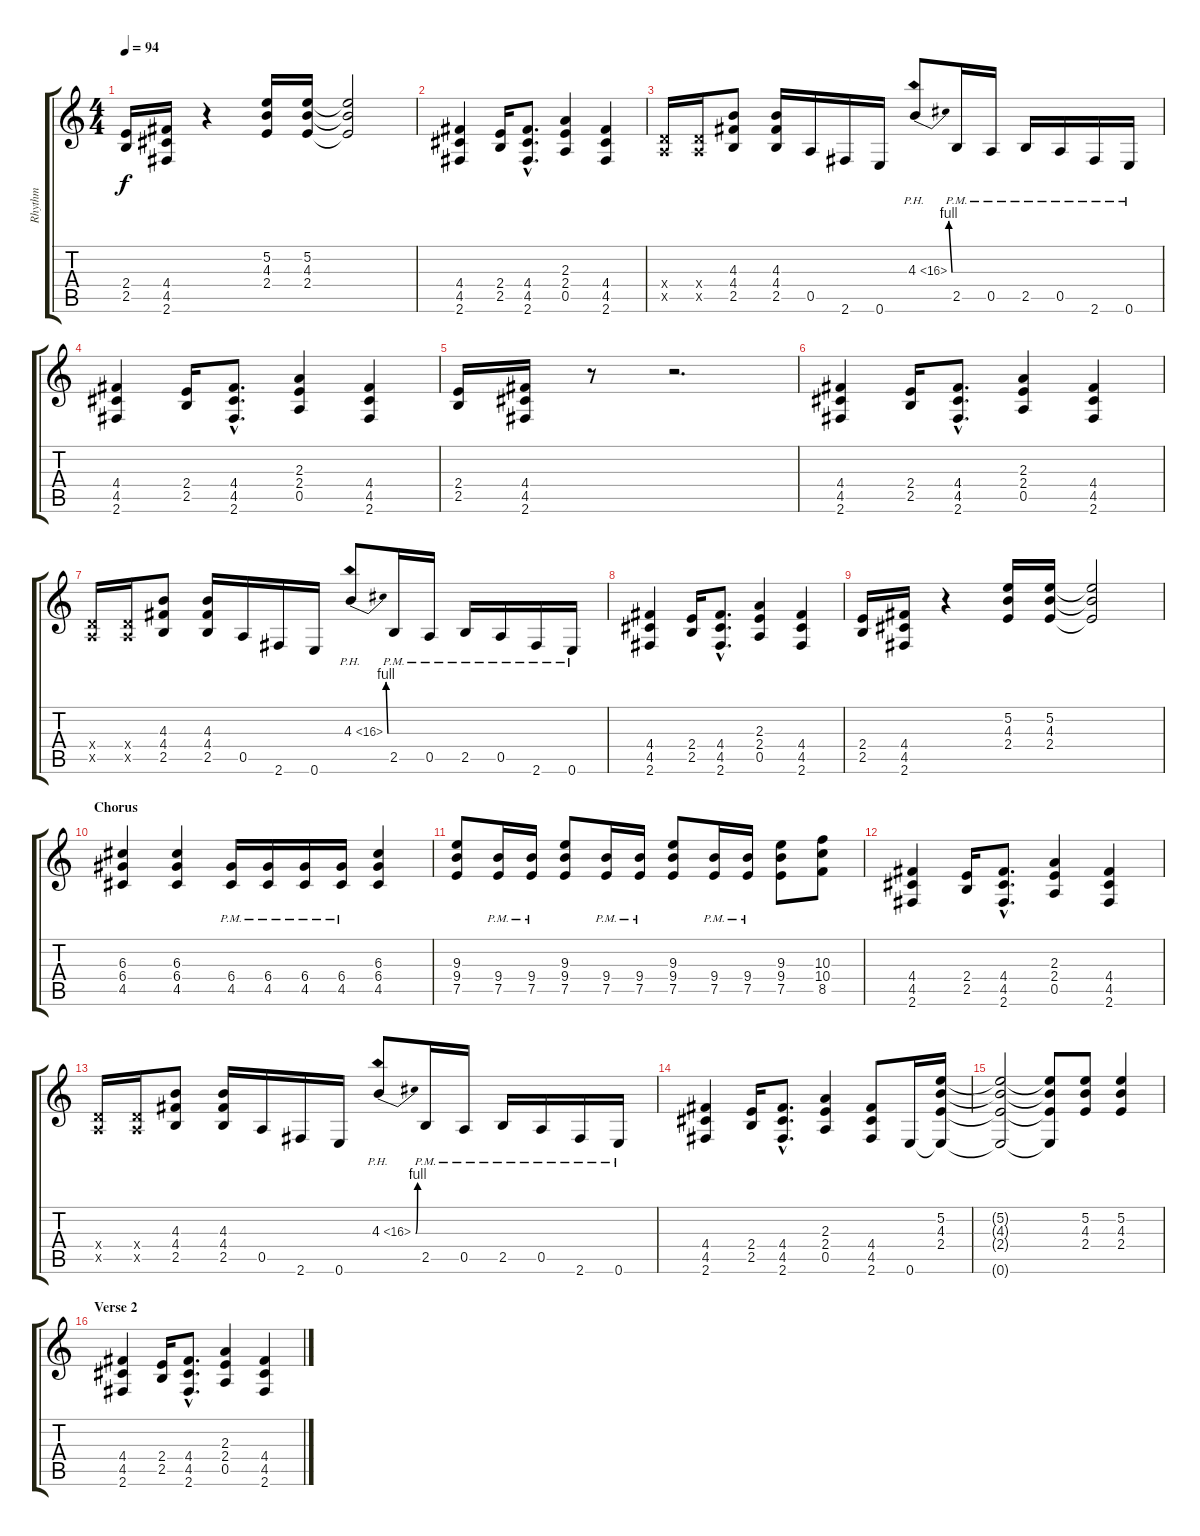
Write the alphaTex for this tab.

\track ("Rhythm" "Rhythm") {instrument overdrivenguitar}
\staff {score tabs}
\tuning (E4 B3 G3 D3 A2 E2) {hide}
\ts (4 4)
\tempo 94
\clef g2
\ks c
(2.4 2.5).16{dy f} (4.4 4.5 2.6).16 r.4 (5.2 4.3 2.4).16 (5.2 4.3 2.4).16 (5.2{t} 4.3{t} 2.4{t}).2 |
(4.4 4.5 2.6).4 (2.4 2.5).16 (4.4{hac} 4.5{hac} 2.6{hac}).8{d} (2.3 2.4 0.5).4 (4.4 4.5 2.6).4 |
(0.4{x} 0.5{x}).16 (0.4{x} 0.5{x}).16 (4.3 4.4 2.5).8 (4.3 4.4 2.5).16 0.5.16 2.6.16 0.6.16 4.3{be (bend 0 0 60 4) ph 12}.8 2.5{pm}.16 0.5{pm}.16 2.5{pm}.16 0.5{pm}.16 2.6{pm}.16 0.6{pm}.16 |
(4.4 4.5 2.6).4 (2.4 2.5).16 (4.4{hac} 4.5{hac} 2.6{hac}).8{d} (2.3 2.4 0.5).4 (4.4 4.5 2.6).4 |
(2.4 2.5).16 (4.4 4.5 2.6).16 r.8 r.2{d} |
(4.4 4.5 2.6).4 (2.4 2.5).16 (4.4{hac} 4.5{hac} 2.6{hac}).8{d} (2.3 2.4 0.5).4 (4.4 4.5 2.6).4 |
(0.4{x} 0.5{x}).16 (0.4{x} 0.5{x}).16 (4.3 4.4 2.5).8 (4.3 4.4 2.5).16 0.5.16 2.6.16 0.6.16 4.3{be (bend 0 0 60 4) ph 12}.8 2.5{pm}.16 0.5{pm}.16 2.5{pm}.16 0.5{pm}.16 2.6{pm}.16 0.6{pm}.16 |
(4.4 4.5 2.6).4 (2.4 2.5).16 (4.4{hac} 4.5{hac} 2.6{hac}).8{d} (2.3 2.4 0.5).4 (4.4 4.5 2.6).4 |
(2.4 2.5).16 (4.4 4.5 2.6).16 r.4 (5.2 4.3 2.4).16 (5.2 4.3 2.4).16 (5.2{t} 4.3{t} 2.4{t}).2 |
\section ("" "Chorus")
(6.3 6.4 4.5).4 (6.3 6.4 4.5).4 (6.4{pm} 4.5{pm}).16 (6.4{pm} 4.5{pm}).16 (6.4{pm} 4.5{pm}).16 (6.4{pm} 4.5{pm}).16 (6.3 6.4 4.5).4 |
(9.3 9.4 7.5).8 (9.4{pm} 7.5{pm}).16 (9.4{pm} 7.5{pm}).16 (9.3 9.4 7.5).8 (9.4{pm} 7.5{pm}).16 (9.4{pm} 7.5{pm}).16 (9.3 9.4 7.5).8 (9.4{pm} 7.5{pm}).16 (9.4{pm} 7.5{pm}).16 (9.3 9.4 7.5).8 (10.3 10.4 8.5).8 |
(4.4 4.5 2.6).4 (2.4 2.5).16 (4.4{hac} 4.5{hac} 2.6{hac}).8{d} (2.3 2.4 0.5).4 (4.4 4.5 2.6).4 |
(0.4{x} 0.5{x}).16 (0.4{x} 0.5{x}).16 (4.3 4.4 2.5).8 (4.3 4.4 2.5).16 0.5.16 2.6.16 0.6.16 4.3{be (bend 0 0 60 4) ph 12}.8 2.5{pm}.16 0.5{pm}.16 2.5{pm}.16 0.5{pm}.16 2.6{pm}.16 0.6{pm}.16 |
(4.4 4.5 2.6).4 (2.4 2.5).16 (4.4{hac} 4.5{hac} 2.6{hac}).8{d} (2.3 2.4 0.5).4 (4.4 4.5 2.6).8 0.6.16 (5.2 4.3 2.4 0.6{t}).16 |
(5.2{t} 4.3{t} 2.4{t} 0.6{t}).2 (5.2{t} 4.3{t} 2.4{t} 0.6{t}).8 (5.2 4.3 2.4).8 (5.2 4.3 2.4).4 |
\section ("" "Verse 2")
(4.4 4.5 2.6).4 (2.4 2.5).16 (4.4{hac} 4.5{hac} 2.6{hac}).8{d} (2.3 2.4 0.5).4 (4.4 4.5 2.6).4
